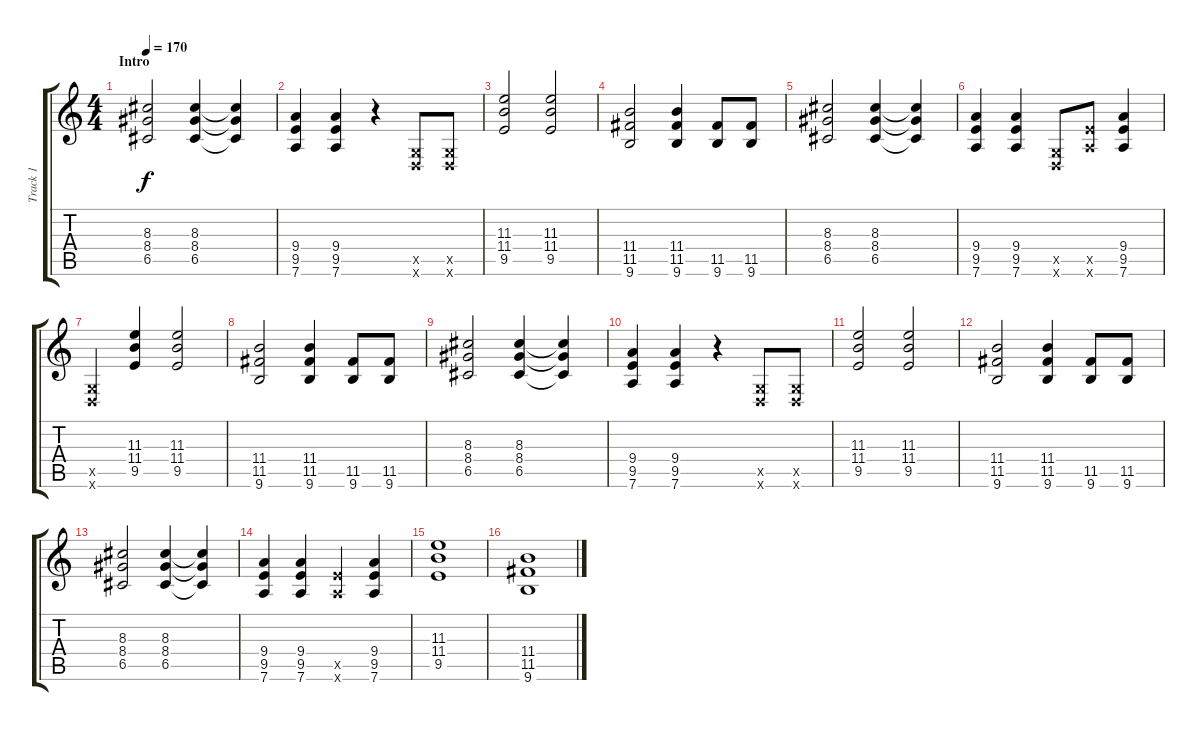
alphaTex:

\track ("Track 1" "Track 1") {instrument distortionguitar}
\staff {score tabs}
\tuning (D4 A3 F3 C3 G2 D2) {hide}
\ts (4 4)
\section ("" "Intro")
\tempo 170
\clef g2
\ks c
(8.3 8.4 6.5).2{dy f instrument distortionguitar} (8.3 8.4 6.5).4 (8.3{t} 8.4{t} 6.5{t}).4 |
(9.4 9.5 7.6).4 (9.4 9.5 7.6).4 r.4 (0.5{x} 0.6{x}).8 (0.5{x} 0.6{x}).8 |
(11.3 11.4 9.5).2 (11.3 11.4 9.5).2 |
(11.4 11.5 9.6).2 (11.4 11.5 9.6).4 (11.5 9.6).8 (11.5 9.6).8 |
(8.3 8.4 6.5).2 (8.3 8.4 6.5).4 (8.3{t} 8.4{t} 6.5{t}).4 |
(9.4 9.5 7.6).4 (9.4 9.5 7.6).4 (0.5{x} 0.6{x}).8 (9.5{x} 7.6{x}).8 (9.4 9.5 7.6).4 |
(0.5{x} 0.6{x}).4 (11.3 11.4 9.5).4 (11.3 11.4 9.5).2 |
(11.4 11.5 9.6).2 (11.4 11.5 9.6).4 (11.5 9.6).8 (11.5 9.6).8 |
(8.3 8.4 6.5).2 (8.3 8.4 6.5).4 (8.3{t} 8.4{t} 6.5{t}).4 |
(9.4 9.5 7.6).4 (9.4 9.5 7.6).4 r.4 (0.5{x} 0.6{x}).8 (0.5{x} 0.6{x}).8 |
(11.3 11.4 9.5).2 (11.3 11.4 9.5).2 |
(11.4 11.5 9.6).2 (11.4 11.5 9.6).4 (11.5 9.6).8 (11.5 9.6).8 |
(8.3 8.4 6.5).2 (8.3 8.4 6.5).4 (8.3{t} 8.4{t} 6.5{t}).4 |
(9.4 9.5 7.6).4 (9.4 9.5 7.6).4 (9.5{x} 7.6{x}).4 (9.4 9.5 7.6).4 |
(11.3 11.4 9.5).1 |
(11.4 11.5 9.6).1
